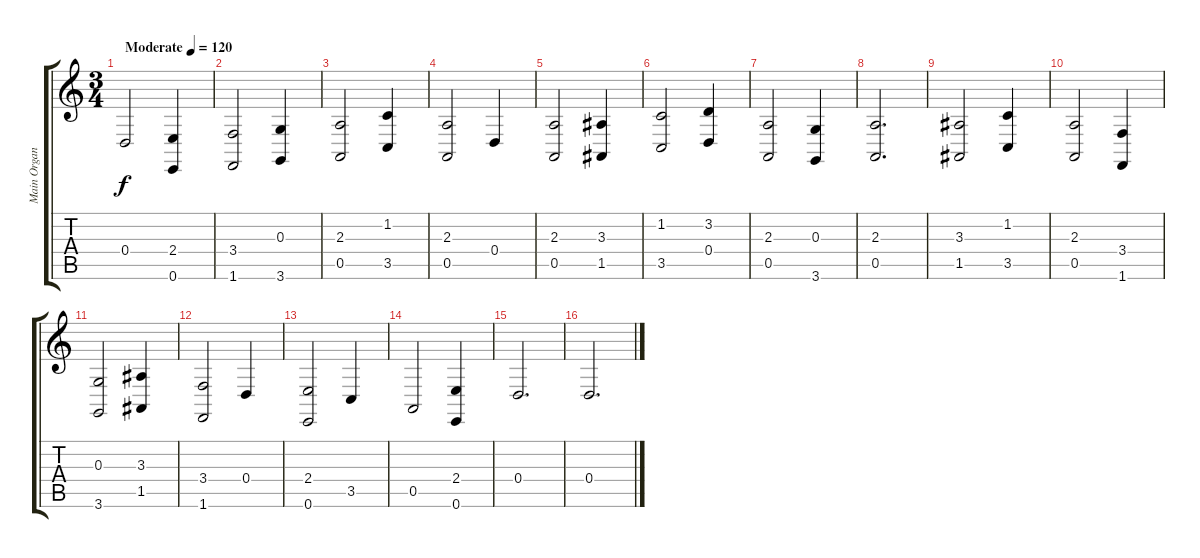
\track ("Main Organ" "Main Organ") {instrument harmonica}
\staff {score tabs}
\tuning (E4 B3 G3 D3 A2 E2) {hide}
\ts (3 4)
\tempo (120 "Moderate")
\clef g2
\ks c
0.4.2{dy f instrument harmonica} (2.4 0.6).4 |
(3.4 1.6).2 (0.3 3.6).4 |
(2.3 0.5).2 (1.2 3.5).4 |
(2.3 0.5).2 0.4.4 |
(2.3 0.5).2 (3.3 1.5).4 |
(1.2 3.5).2 (3.2 0.4).4 |
(2.3 0.5).2 (0.3 3.6).4 |
(2.3 0.5).2{d} |
(3.3 1.5).2 (1.2 3.5).4 |
(2.3 0.5).2 (3.4 1.6).4 |
(0.3 3.6).2 (3.3 1.5).4 |
(3.4 1.6).2 0.4.4 |
(2.4 0.6).2 3.5.4 |
0.5.2 (2.4 0.6).4 |
0.4.2{d} |
0.4.2{d}
